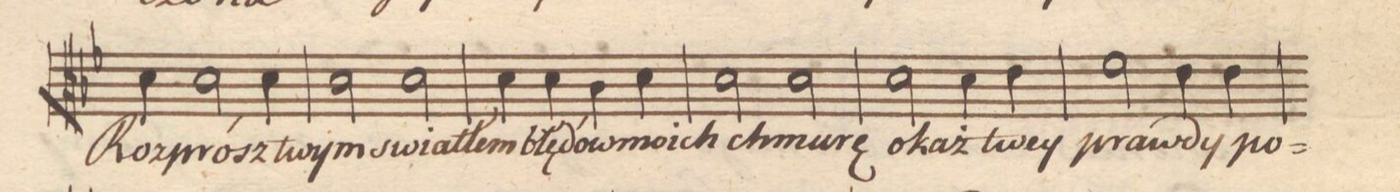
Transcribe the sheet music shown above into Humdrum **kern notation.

**kern	**text	**dynam
*I"Tenore.	*	*
*clefC4	*	*
*k[b-e-]	*	*
*met(C.|)	*	*
*M2/2	*	*
4B-\	Roz-	.
2B-\	-prósz	.
4B-\	twym	.
=41	=41	=41
2B-\	swia-	.
2B-\	-tlem	.
=42	=42	=42
4B-\	błę-	.
4B-\	-dów	.
4A\	mo-	.
4B-\	-ich	.
=43	=43	=43
2B-\	chmu-	.
2B-\	-rę	.
=44	=44	=44
2B-\	o-	.
4B-\	-każ	.
4c\	twey	.
=45	=45	=45
2d\	pra-	.
4c\	-wdy	.
4c\	po-	.
=46	=46	=46
*-	*-	*-
